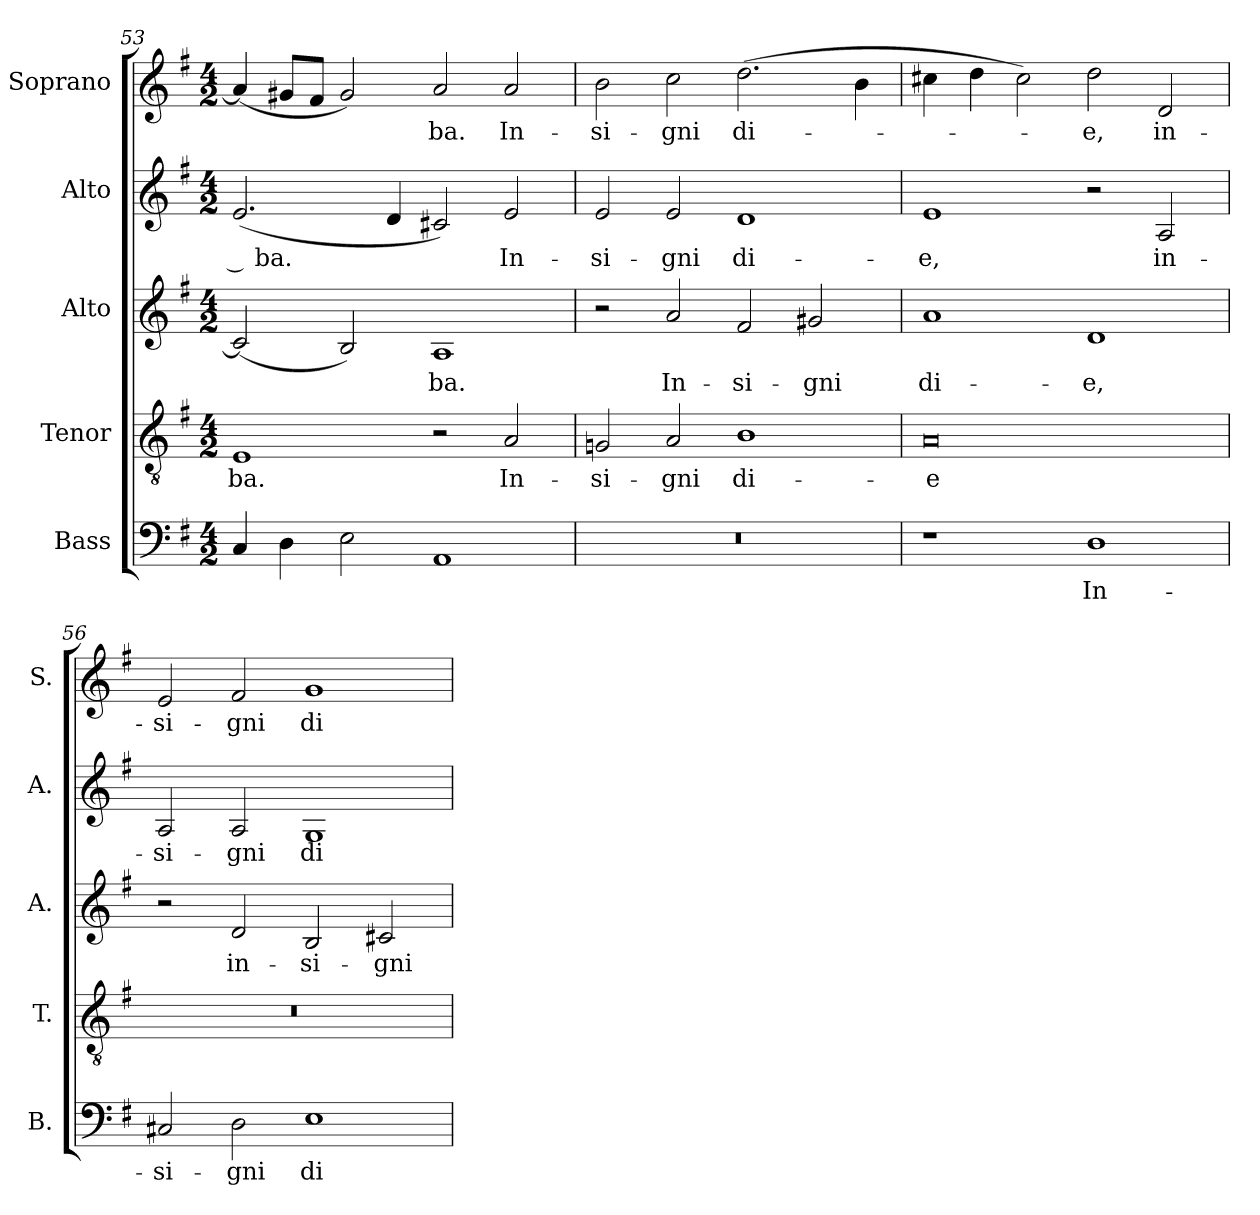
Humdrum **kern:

**kern	**text	**kern	**text	**kern	**text	**kern	**text	**kern	**text
*part5	*part5	*part4	*part4	*part3	*part3	*part2	*part2	*part1	*part1
*staff5	*staff5	*staff4	*staff4	*staff3	*staff3	*staff2	*staff2	*staff1	*staff1
*I"Bass	*	*I"Tenor	*	*I"Alto	*	*I"Alto	*	*I"Soprano	*
*I'B.	*	*I'T.	*	*I'A.	*	*I'A.	*	*I'S.	*
*clefF4	*	*clefGv2	*	*clefG2	*	*clefG2	*	*clefG2	*
*	*	*ITrd7c12	*	*	*	*	*	*	*
*k[f#]	*	*k[f#]	*	*k[f#]	*	*k[f#]	*	*k[f#]	*
*G:	*	*G:	*	*G:	*	*G:	*	*G:	*
*M4/2	*	*M4/2	*	*M4/2	*	*M4/2	*	*M4/2	*
=53	=53	=53	=53	=53	=53	=53	=53	=53	=53
!	!	!	!LO:LY:b:color=#000000	!	!	!	!	!	!
!	!	!	!	!	!LO:LY:b:color=#000000	!	!	!	!
!	!	!	!	!	!	!	!LO:LY:b:color=#000000	!	!
!	!	!	!	!	!	!	!	!	!LO:LY:b:color=#000000
4Ci/	.	1EEi	-ba.	(2ci/]	--	(2.ei/	-­ ba.	(4ai/]	--
4Di\	.	.	.	.	.	.	.	8g#Xi/L	.
.	.	.	.	.	.	.	.	8f#i/J	.
2Ei\	.	.	.	2Bi/)	.	.	.	2g#i/)	.
.	.	.	.	.	.	4di/	.	.	.
!	!	!	!	!	!LO:LY:b:color=#000000	!	!	!	!
!	!	!	!	!	!	!	!	!	!LO:LY:b:color=#000000
1AAi	.	2r	.	1Ai	-ba.	2c#Xi/)	.	2ai/	-ba.
!	!	!	!LO:LY:b:color=#000000	!	!	!	!	!	!
!	!	!	!	!	!	!	!LO:LY:b:color=#000000	!	!
!	!	!	!	!	!	!	!	!	!LO:LY:b:color=#000000
.	.	2AAi/	In-	.	.	2ei/	In-	2ai/	In-
=54	=54	=54	=54	=54	=54	=54	=54	=54	=54
!LO:N:vis=1	!	!	!	!	!	!	!	!	!
!	!	!	!LO:LY:b:color=#000000	!	!	!	!	!	!
!	!	!	!	!	!	!	!LO:LY:b:color=#000000	!	!
!	!	!	!	!	!	!	!	!	!LO:LY:b:color=#000000
0r	.	2GGni/	-si-	2r	.	2ei/	-si-	2bi\	-si-
!	!	!	!LO:LY:b:color=#000000	!	!	!	!	!	!
!	!	!	!	!	!LO:LY:b:color=#000000	!	!	!	!
!	!	!	!	!	!	!	!LO:LY:b:color=#000000	!	!
!	!	!	!	!	!	!	!	!	!LO:LY:b:color=#000000
.	.	2AAi/	-gni	2ai/	In-	2ei/	-gni	2cci\	-gni
!	!	!	!LO:LY:b:color=#000000	!	!	!	!	!	!
!	!	!	!	!	!LO:LY:b:color=#000000	!	!	!	!
!	!	!	!	!	!	!	!LO:LY:b:color=#000000	!	!
!	!	!	!	!	!	!	!	!	!LO:LY:b:color=#000000
.	.	1BBi	di-	2f#i/	-si-	1di	di-	(2.ddi\	di-
!	!	!	!	!	!LO:LY:b:color=#000000	!	!	!	!
.	.	.	.	2g#Xi/	-gni	.	.	.	.
.	.	.	.	.	.	.	.	4bi\	.
=55	=55	=55	=55	=55	=55	=55	=55	=55	=55
!	!	!	!LO:LY:b:color=#000000	!	!	!	!	!	!
!	!	!	!	!	!LO:LY:b:color=#000000	!	!	!	!
!	!	!	!	!	!	!	!LO:LY:b:color=#000000	!	!
1r	.	0AAi	-e	1ai	di-	1ei	-e,	4cc#Xi\	.
.	.	.	.	.	.	.	.	4ddi\	.
.	.	.	.	.	.	.	.	2cc#i\)	.
!	!LO:LY:b:color=#000000	!	!	!	!	!	!	!	!
!	!	!	!	!	!LO:LY:b:color=#000000	!	!	!	!
!	!	!	!	!	!	!	!	!	!LO:LY:b:color=#000000
1Di	In-	.	.	1di	-e,	2r	.	2ddi\	-e,
!	!	!	!	!	!	!	!LO:LY:b:color=#000000	!	!
!	!	!	!	!	!	!	!	!	!LO:LY:b:color=#000000
.	.	.	.	.	.	2Ai/	in-	2di/	in-
=56	=56	=56	=56	=56	=56	=56	=56	=56	=56
!	!LO:LY:b:color=#000000	!LO:N:vis=1	!	!	!	!	!	!	!
!	!	!	!	!	!	!	!LO:LY:b:color=#000000	!	!
!	!	!	!	!	!	!	!	!	!LO:LY:b:color=#000000
2C#Xi/	-si-	0r	.	2r	.	2Ai/	-si-	2ei/	-si-
!	!LO:LY:b:color=#000000	!	!	!	!	!	!	!	!
!	!	!	!	!	!LO:LY:b:color=#000000	!	!	!	!
!	!	!	!	!	!	!	!LO:LY:b:color=#000000	!	!
!	!	!	!	!	!	!	!	!	!LO:LY:b:color=#000000
2Di\	-gni	.	.	2di/	in-	2Ai/	-gni	2f#i/	-gni
!	!LO:LY:b:color=#000000	!	!	!	!	!	!	!	!
!	!	!	!	!	!LO:LY:b:color=#000000	!	!	!	!
!	!	!	!	!	!	!	!LO:LY:b:color=#000000	!	!
!	!	!	!	!	!	!	!	!	!LO:LY:b:color=#000000
1Ei	di-	.	.	2Bi/	-si-	1Gi	di-	1gi	di-
!	!	!	!	!	!LO:LY:b:color=#000000	!	!	!	!
.	.	.	.	2c#Xi/	-gni	.	.	.	.
=	=	=	=	=	=	=	=	=	=
*-	*-	*-	*-	*-	*-	*-	*-	*-	*-
